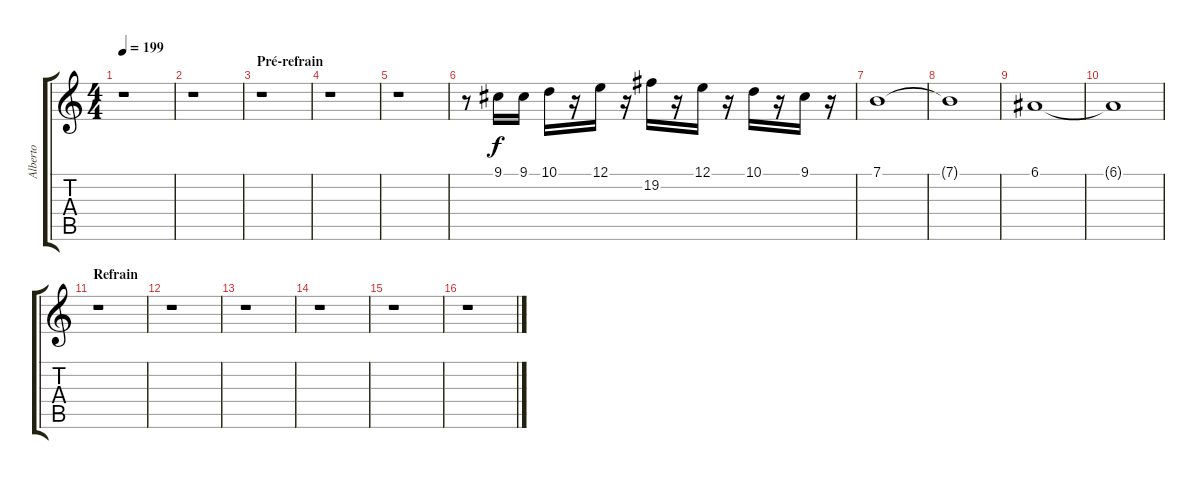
\track ("Alberto" "Alberto") {instrument trumpet}
\staff {score tabs}
\tuning (E4 B3 G3 D3 A2 E2) {hide}
\ts (4 4)
\tempo 199
\clef g2
\ks c
r.1{dy f} |
r.1 |
\section ("" "Pré-refrain")
r.1 |
r.1 |
r.1 |
r.8 9.1.16 9.1.16 10.1.16 r.16 12.1.16 r.16 19.2.16 r.16 12.1.16 r.16 10.1.16 r.16 9.1.16 r.16 |
7.1.1 |
7.1{t}.1 |
6.1.1 |
6.1{t}.1 |
\section ("" "Refrain")
r.1 |
r.1 |
r.1 |
r.1 |
r.1 |
r.1
